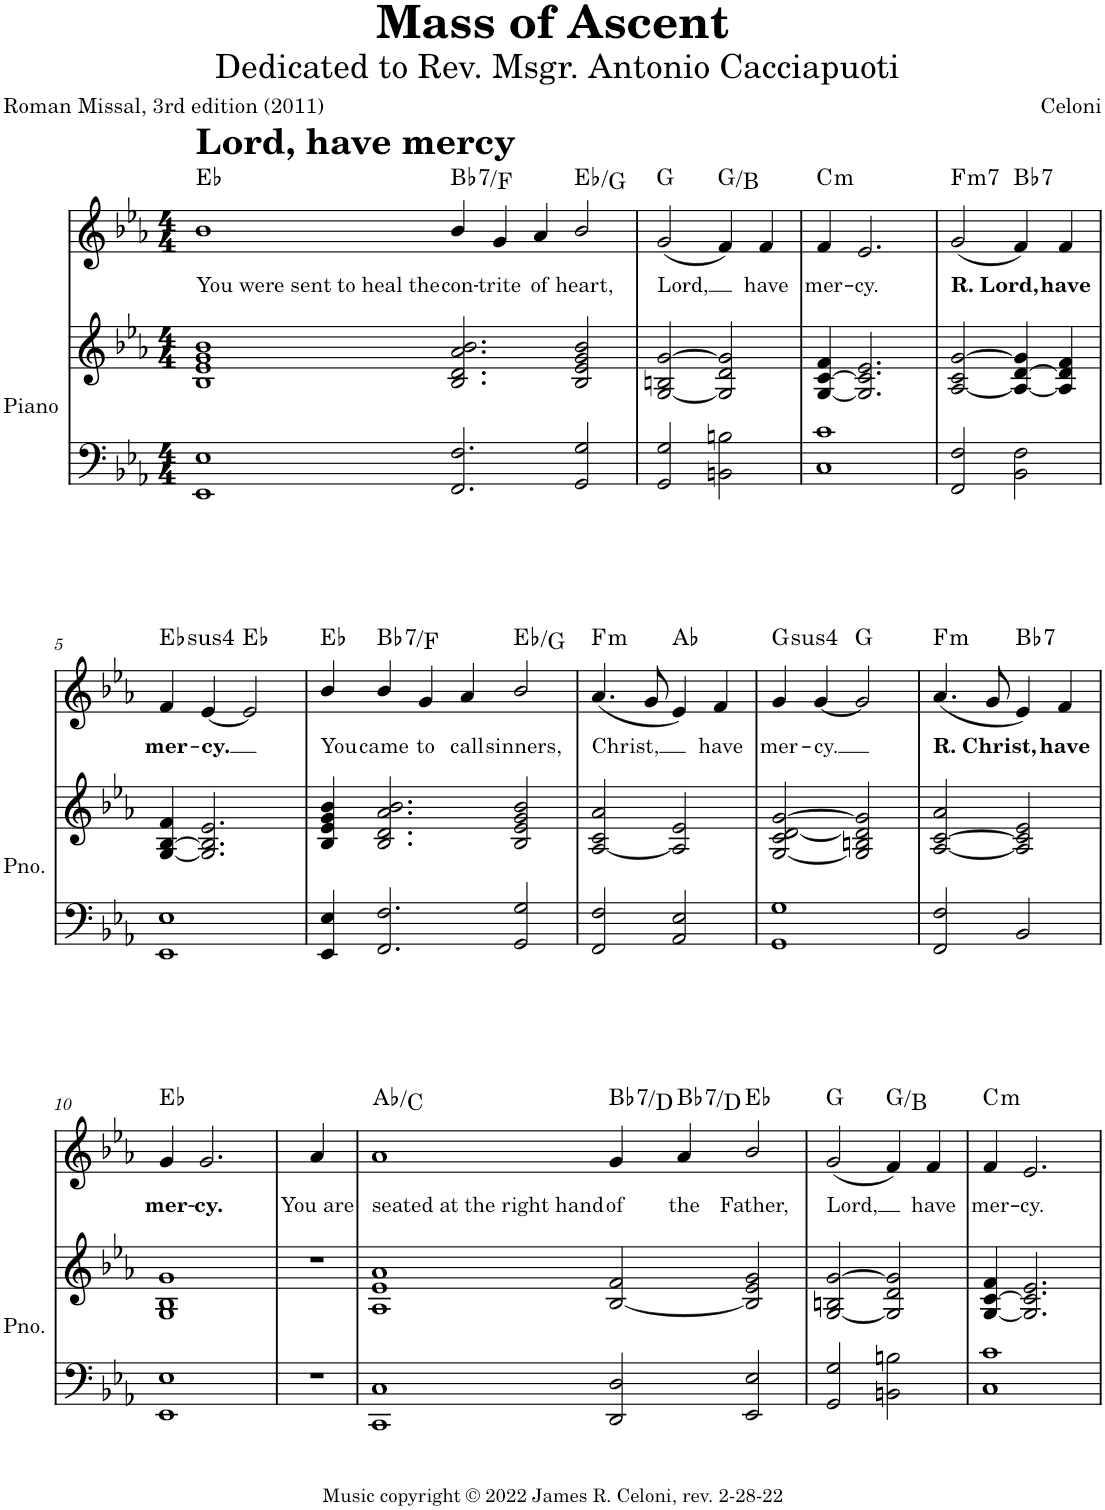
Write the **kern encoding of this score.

**kern	**kern	**kern	**text	**harte
*part2	*part2	*part1	*part1	*part1
*staff3	*staff2	*staff1	*staff1	*
*I"Piano	*	*I"Piano	*	*
*I'Pno.	*	*I'Pno	*	*
*clefF4	*clefG2	*clefG2	*	*
*k[b-e-a-]	*k[b-e-a-]	*k[b-e-a-]	*	*
*M4/4	*M4/4	*M4/4	*	*
=1	=1	=1	=1	=1
!	!	!LO:TX:a:B:t=Lord, have mercy	!	!
!	!	!	!LO:LY:b	!
1EE- 1E-	1B- 1e- 1g 1b-	1b-	You were sent to heal the	Eb:maj
!	!	!	!LO:LY:b	!LO:H:kt=7
2.FF/ 2.F/	2.B-/ 2.d/ 2.a-/ 2.b-/	4b-/	con-	Bb:7/5
!	!	!	!LO:LY:b	!
.	.	4g/	-trite	.
!	!	!	!LO:LY:b	!
.	.	4a-/	of	.
!	!	!	!LO:LY:b	!
2GG/ 2G/	2B-/ 2e-/ 2g/ 2b-/	2b-/	heart,	Eb:maj/3
=2	=2	=2	=2	=2
!	!	!	!LO:LY:b	!
2GG/ 2G/	[2G/ 2Bn/ [2g/	(2g/	Lord,	G:maj
2BBn\ 2Bn\	2G/] 2d/ 2g/]	4f/)	.	G:maj/3
!	!	!	!LO:LY:b	!
.	.	4f/	have	.
=3	=3	=3	=3	=3
!	!	!	!LO:LY:b	!LO:H:kt=m
1C 1c	[4G/ [4c/ 4f/	4f/	mer-	C:min
!	!	!	!LO:LY:b	!
.	2.G/] 2.c/] 2.e-/	2.e-/	-cy.	.
=4	=4	=4	=4	=4
!	!	!	!LO:LY:b	!LO:H:kt=m7
2FF/ 2F/	[2A-/ 2c/ [2g/	(2g/	R. Lord,	F:min7
!	!	!	!	!LO:H:kt=7
2BB-\ 2F\	4A-/_ [4d/ 4g/]	4f/)	.	Bb:7
!	!	!	!LO:LY:b	!
.	4A-/] 4d/] 4f/	4f/	have	.
!!LO:LB:g=z
=5	=5	=5	=5	=5
!	!	!	!LO:LY:b	!LO:H:kt=4
1EE- 1E-	[4G/ [4B-/ 4f/	4f/	mer-	Eb:sus4
!	!	!	!LO:LY:b	!
.	2.G/] 2.B-/] 2.e-/	[4e-/	-cy.	.
.	.	2e-/]	.	Eb:maj
=6	=6	=6	=6	=6
!	!	!	!LO:LY:b	!
4EE-/ 4E-/	4B-/ 4e-/ 4g/ 4b-/	4b-/	You	Eb:maj
!	!	!	!LO:LY:b	!LO:H:kt=7
2.FF/ 2.F/	2.B-/ 2.d/ 2.a-/ 2.b-/	4b-/	came	Bb:7/5
!	!	!	!LO:LY:b	!
.	.	4g/	to	.
!	!	!	!LO:LY:b	!
.	.	4a-/	call	.
!	!	!	!LO:LY:b	!
2GG/ 2G/	2B-/ 2e-/ 2g/ 2b-/	2b-/	sinners,	Eb:maj/3
=7	=7	=7	=7	=7
!	!	!	!LO:LY:b	!LO:H:kt=m
2FF/ 2F/	[2A-/ 2c/ 2a-/	(4.a-/	Christ,	F:min
.	.	8g/	.	.
2AA-/ 2E-/	2A-/] 2e-/	4e-/)	.	Ab:maj
!	!	!	!LO:LY:b	!
.	.	4f/	have	.
=8	=8	=8	=8	=8
!	!	!	!LO:LY:b	!LO:H:kt=4
1GG 1G	[2G/ 2c/ [2d/ [2g/	4g/	mer-	G:sus4
!	!	!	!LO:LY:b	!
.	.	[4g/	-cy.	.
.	2G/] 2Bn/ 2d/] 2g/]	2g/]	.	G:maj
=9	=9	=9	=9	=9
!	!	!	!LO:LY:b	!LO:H:kt=m
2FF/ 2F/	[2A-/ [2c/ 2a-/	(4.a-/	R. Christ,	F:min
.	.	8g/	.	.
!	!	!	!	!LO:H:kt=7
2BB-/	2A-/] 2c/] 2e-/	4e-/)	.	Bb:7
!	!	!	!LO:LY:b	!
.	.	4f/	have	.
!!LO:LB:g=z
=10	=10	=10	=10	=10
!	!	!	!LO:LY:b	!
1EE- 1E-	1G 1B- 1g	4g/	mer-	Eb:maj
!	!	!	!LO:LY:b	!
.	.	2.g/	-cy.	.
=11	=11	=11	=11	=11
!	!	!	!LO:LY:b	!
4r	1r	4a-/	You are	.
2.ryy	.	2.ryy	.	.
=12	=12	=12	=12	=12
!	!	!	!LO:LY:b	!
1CC 1C	1A- 1e- 1a-	1a-	seated at the right hand	Ab:maj/3
!	!	!	!LO:LY:b	!LO:H:kt=7
2DD/ 2D/	[2B-/ 2f/	4g/	of	Bb:7/3
!	!	!	!LO:LY:b	!LO:H:kt=7
.	.	4a-/	the	Bb:7/3
!	!	!	!LO:LY:b	!
2EE-/ 2E-/	2B-/] 2e-/ 2g/	2b-/	Father,	Eb:maj
=13	=13	=13	=13	=13
!	!	!	!LO:LY:b	!
2GG/ 2G/	[2G/ 2Bn/ [2g/	(2g/	Lord,	G:maj
2BBn\ 2Bn\	2G/] 2d/ 2g/]	4f/)	.	G:maj/3
!	!	!	!LO:LY:b	!
.	.	4f/	have	.
=14	=14	=14	=14	=14
!	!	!	!LO:LY:b	!LO:H:kt=m
1C 1c	[4G/ [4c/ 4f/	4f/	mer-	C:min
!	!	!	!LO:LY:b	!
.	2.G/] 2.c/] 2.e-/	2.e-/	-cy.	.
=	=	=	=	=
*-	*-	*-	*-	*-
